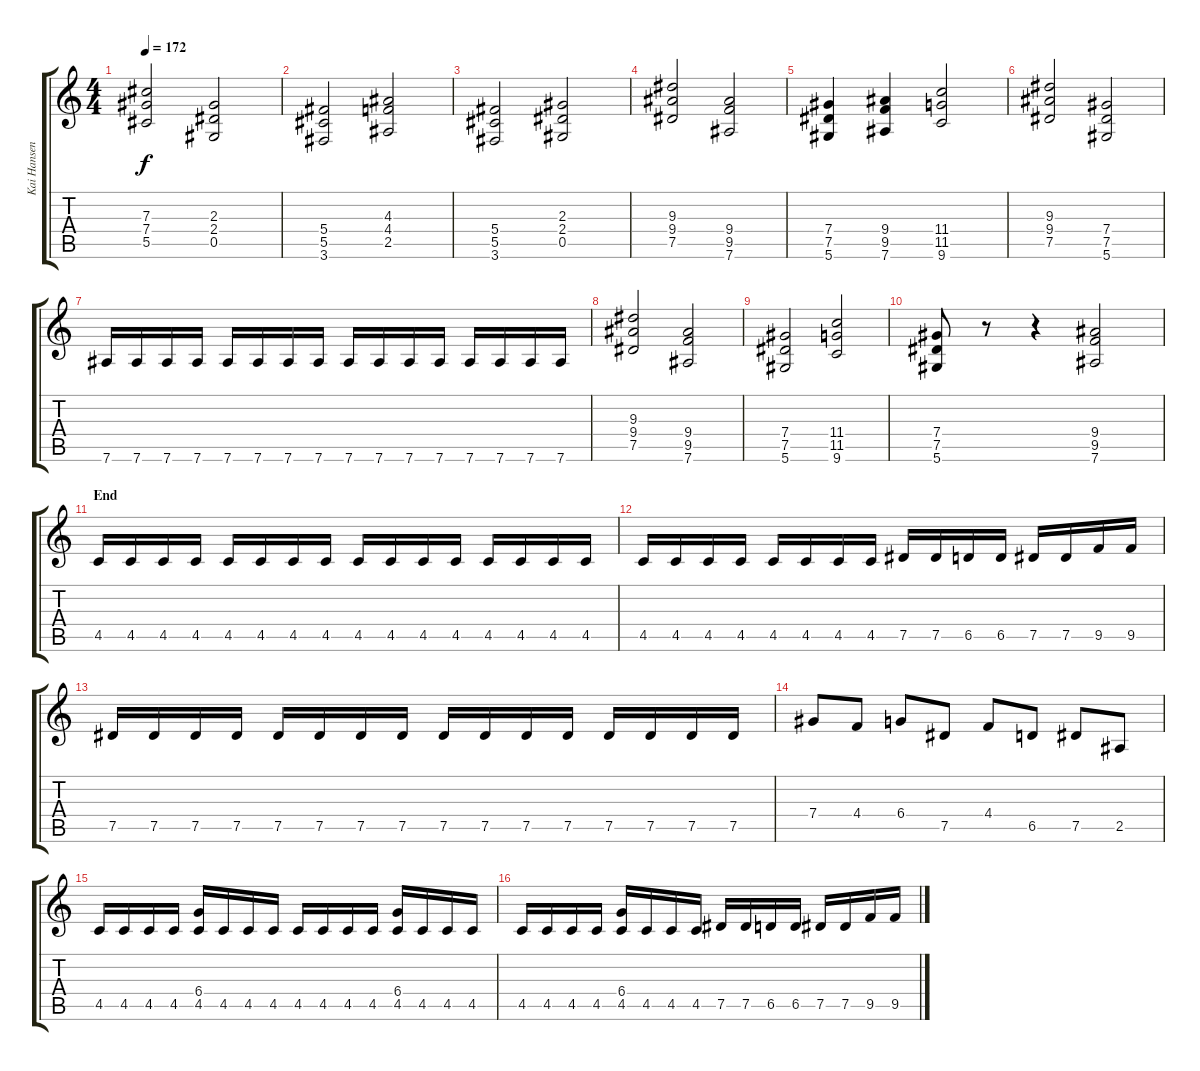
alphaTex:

\track ("Kai Hansen - Guitar" "Kai Hansen") {instrument distortionguitar}
\staff {score tabs}
\tuning (Eb4 Bb3 Gb3 Db3 Ab2 Eb2) {hide}
\ts (4 4)
\tempo 172
\clef g2
\ks c
(7.3 7.4 5.5).2{dy f} (2.3 2.4 0.5).2 |
(5.4 5.5 3.6).2 (4.3 4.4 2.5).2 |
(5.4 5.5 3.6).2 (2.3 2.4 0.5).2 |
(9.3 9.4 7.5).2 (9.4 9.5 7.6).2 |
(7.4 7.5 5.6).4 (9.4 9.5 7.6).4 (11.4 11.5 9.6).2 |
(9.3 9.4 7.5).2 (7.4 7.5 5.6).2 |
7.6.16 7.6.16 7.6.16 7.6.16 7.6.16 7.6.16 7.6.16 7.6.16 7.6.16 7.6.16 7.6.16 7.6.16 7.6.16 7.6.16 7.6.16 7.6.16 |
(9.3 9.4 7.5).2 (9.4 9.5 7.6).2 |
(7.4 7.5 5.6).2 (11.4 11.5 9.6).2 |
(7.4 7.5 5.6).8 r.8 r.4 (9.4 9.5 7.6).2 |
\section ("" "End")
4.5.16 4.5.16 4.5.16 4.5.16 4.5.16 4.5.16 4.5.16 4.5.16 4.5.16 4.5.16 4.5.16 4.5.16 4.5.16 4.5.16 4.5.16 4.5.16 |
4.5.16 4.5.16 4.5.16 4.5.16 4.5.16 4.5.16 4.5.16 4.5.16 7.5.16 7.5.16 6.5.16 6.5.16 7.5.16 7.5.16 9.5.16 9.5.16 |
7.5.16 7.5.16 7.5.16 7.5.16 7.5.16 7.5.16 7.5.16 7.5.16 7.5.16 7.5.16 7.5.16 7.5.16 7.5.16 7.5.16 7.5.16 7.5.16 |
7.4.8 4.4.8 6.4.8 7.5.8 4.4.8 6.5.8 7.5.8 2.5.8 |
4.5.16 4.5.16 4.5.16 4.5.16 (6.4 4.5).16 4.5.16 4.5.16 4.5.16 4.5.16 4.5.16 4.5.16 4.5.16 (6.4 4.5).16 4.5.16 4.5.16 4.5.16 |
4.5.16 4.5.16 4.5.16 4.5.16 (6.4 4.5).16 4.5.16 4.5.16 4.5.16 7.5.16 7.5.16 6.5.16 6.5.16 7.5.16 7.5.16 9.5.16 9.5.16
